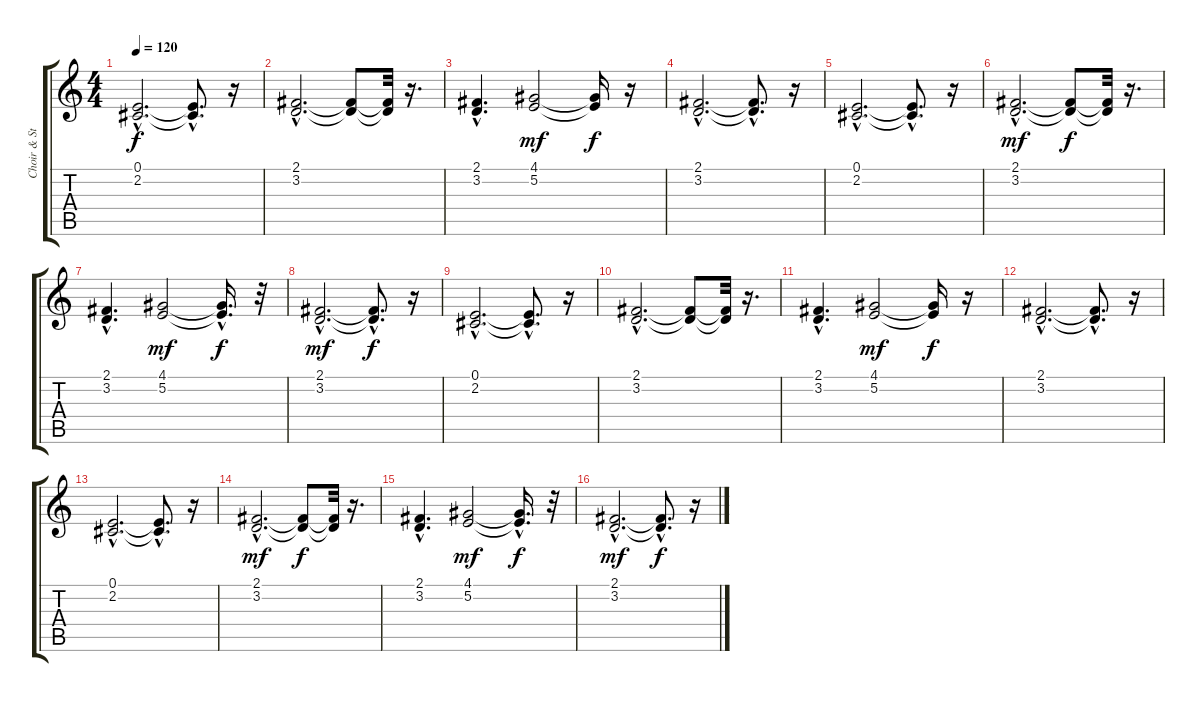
\track ("Choir & String Synth" "Choir & St") {instrument voiceoohs}
\staff {score tabs}
\tuning (E4 B3 G3 D3 A2 E2) {hide}
\ts (4 4)
\tempo 120
\clef g2
\ks c
(0.1{hac} 2.2{hac}).2{d dy f} (0.1{hac t} 2.2{hac t}).8{d} r.16 |
(2.1{hac} 3.2{hac}).2{d} (2.1{t} 3.2{t}).8 (2.1{t} 3.2{t}).32 r.16{d} |
(2.1 3.2{hac}).4{d} (4.1 5.2).2{dy mf} (4.1{t} 5.2{t}).16{dy f} r.16 |
(2.1{hac} 3.2{hac}).2{d} (2.1{hac t} 3.2{hac t}).8{d} r.16 |
(0.1{hac} 2.2{hac}).2{d} (0.1{hac t} 2.2{hac t}).8{d} r.16 |
(2.1{hac} 3.2{hac}).2{d dy mf} (2.1{t} 3.2{t}).8{dy f} (2.1{t} 3.2{t}).32 r.16{d} |
(2.1 3.2{hac}).4{d} (4.1 5.2).2{dy mf} (4.1{t} 5.2{hac t}).16{d dy f} r.32 |
(2.1{hac} 3.2{hac}).2{d dy mf} (2.1{hac t} 3.2{hac t}).8{d dy f} r.16 |
(0.1{hac} 2.2{hac}).2{d} (0.1{hac t} 2.2{hac t}).8{d} r.16 |
(2.1{hac} 3.2{hac}).2{d} (2.1{t} 3.2{t}).8 (2.1{t} 3.2{t}).32 r.16{d} |
(2.1 3.2{hac}).4{d} (4.1 5.2).2{dy mf} (4.1{t} 5.2{t}).16{dy f} r.16 |
(2.1{hac} 3.2{hac}).2{d} (2.1{hac t} 3.2{hac t}).8{d} r.16 |
(0.1{hac} 2.2{hac}).2{d} (0.1{hac t} 2.2{hac t}).8{d} r.16 |
(2.1{hac} 3.2{hac}).2{d dy mf} (2.1{t} 3.2{t}).8{dy f} (2.1{t} 3.2{t}).32 r.16{d} |
(2.1 3.2{hac}).4{d} (4.1 5.2).2{dy mf} (4.1{t} 5.2{hac t}).16{d dy f} r.32 |
(2.1{hac} 3.2{hac}).2{d dy mf} (2.1{hac t} 3.2{hac t}).8{d dy f} r.16
